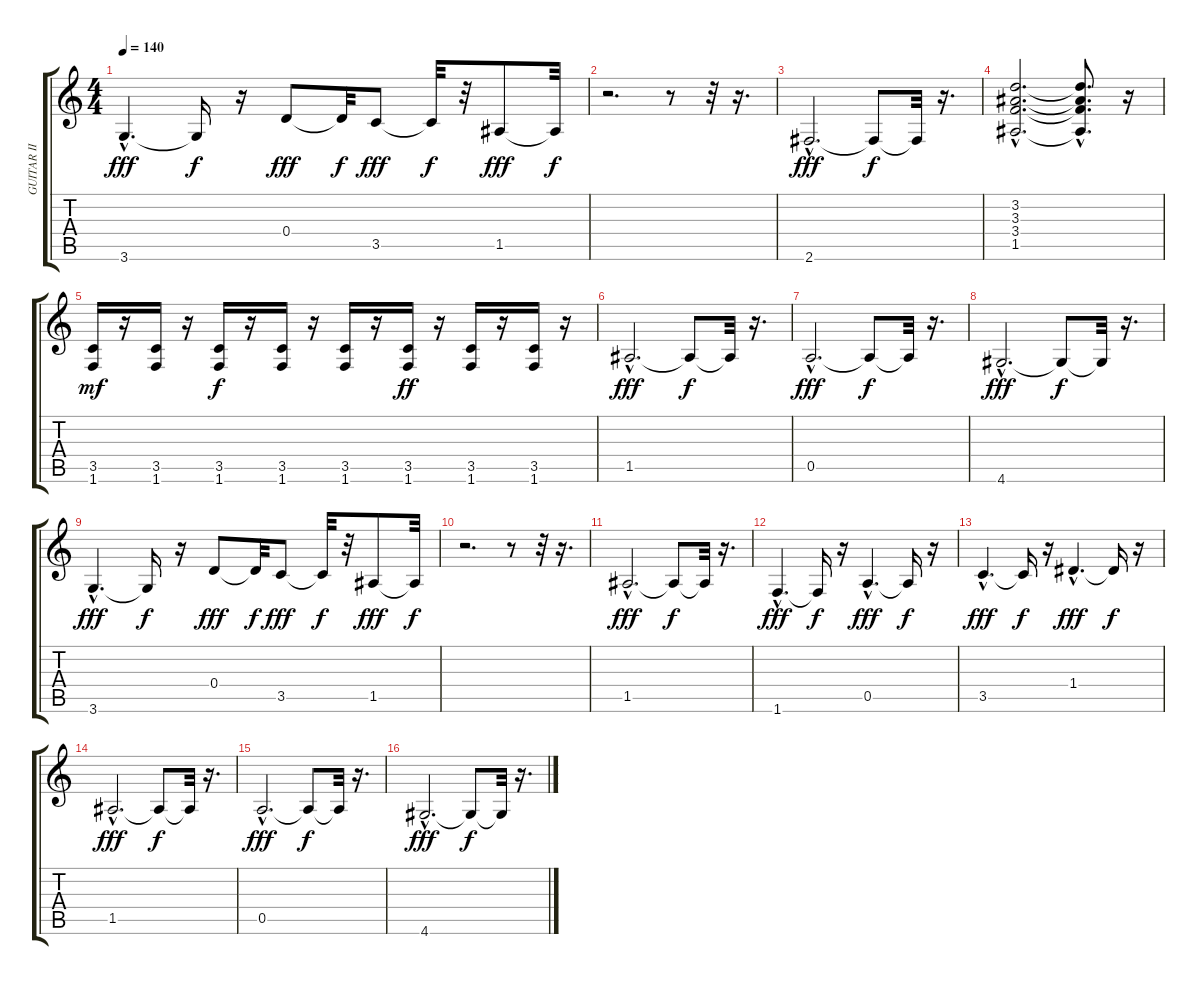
\track ("GUITAR II" "GUITAR II") {instrument acousticguitarsteel}
\staff {score tabs}
\tuning (E4 B3 G3 D3 A2 E2) {hide}
\ts (4 4)
\tempo 140
\clef g2
\ks c
3.6{hac}.4{d dy fff} 3.6{t}.16{dy f} r.16 0.4.8{dy fff} 0.4{t}.32{dy f} 3.5.8{dy fff} 3.5{t}.32{dy f} r.32 1.5.8{dy fff} 1.5{t}.32{dy f} |
r.2{d} r.8 r.32 r.16{d} |
2.6{hac}.2{d dy fff} 2.6{t}.8{dy f} 2.6{t}.32 r.16{d} |
(3.2{hac} 3.3{hac} 3.4{hac} 1.5{hac}).2{d} (3.2{hac t} 3.3{hac t} 3.4{hac t} 1.5{hac t}).8{d} r.16 |
(3.5 1.6).16{dy mf} r.16 (3.5 1.6).16 r.16 (3.5 1.6).16{dy f} r.16 (3.5 1.6).16 r.16 (3.5 1.6).16 r.16 (3.5 1.6).16{dy ff} r.16 (3.5 1.6).16 r.16 (3.5 1.6).16 r.16 |
1.5{hac}.2{d dy fff} 1.5{t}.8{dy f} 1.5{t}.32 r.16{d} |
0.5{hac}.2{d dy fff} 0.5{t}.8{dy f} 0.5{t}.32 r.16{d} |
4.6{hac}.2{d dy fff} 4.6{t}.8{dy f} 4.6{t}.32 r.16{d} |
3.6{hac}.4{d dy fff} 3.6{t}.16{dy f} r.16 0.4.8{dy fff} 0.4{t}.32{dy f} 3.5.8{dy fff} 3.5{t}.32{dy f} r.32 1.5.8{dy fff} 1.5{t}.32{dy f} |
r.2{d} r.8 r.32 r.16{d} |
1.5{hac}.2{d dy fff} 1.5{t}.8{dy f} 1.5{t}.32 r.16{d} |
1.6{hac}.4{d dy fff} 1.6{t}.16{dy f} r.16 0.5{hac}.4{d dy fff} 0.5{t}.16{dy f} r.16 |
3.5{hac}.4{d dy fff} 3.5{t}.16{dy f} r.16 1.4{hac}.4{d dy fff} 1.4{t}.16{dy f} r.16 |
1.5{hac}.2{d dy fff} 1.5{t}.8{dy f} 1.5{t}.32 r.16{d} |
0.5{hac}.2{d dy fff} 0.5{t}.8{dy f} 0.5{t}.32 r.16{d} |
4.6{hac}.2{d dy fff} 4.6{t}.8{dy f} 4.6{t}.32 r.16{d}
